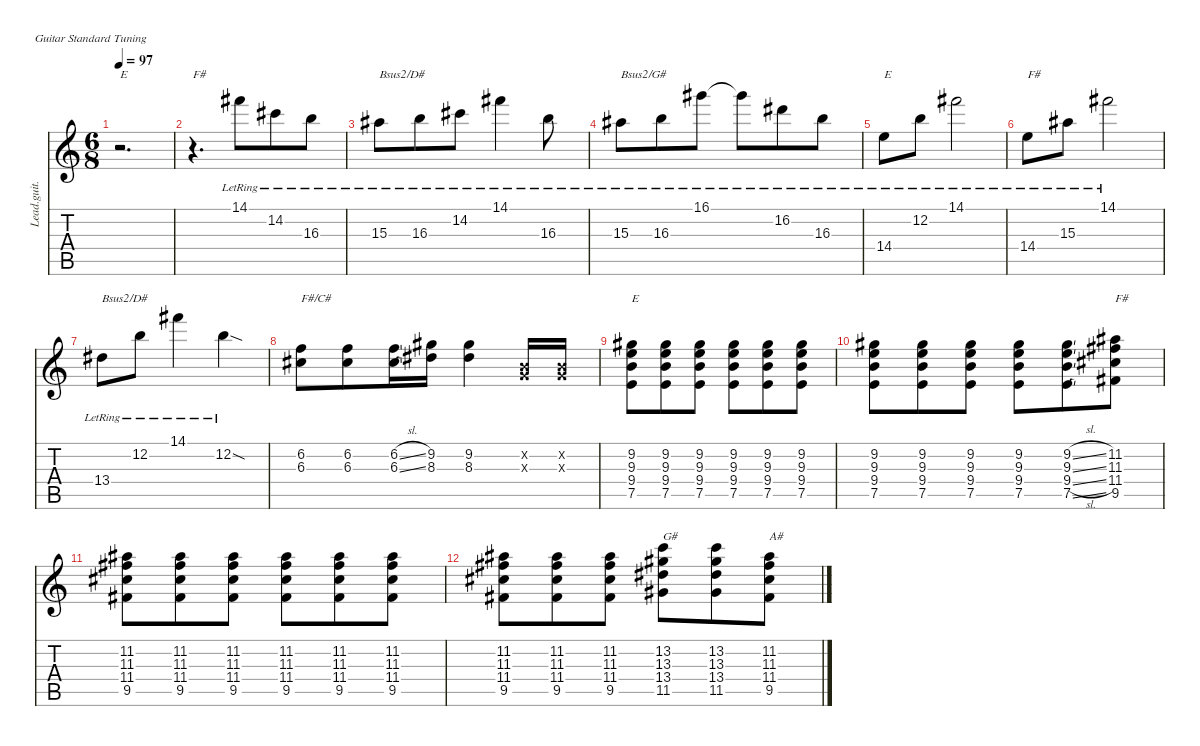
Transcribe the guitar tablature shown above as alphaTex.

\defaultSystemsLayout 4
\hideDynamics
\bracketExtendMode nobrackets
\track ("Lead Guitar" "Lead.guit.") {instrument electricguitarclean}
\staff {score tabs}
\tuning (E4 B3 G3 D3 A2 E2)
\ts (6 8)
\tempo 97
\clef g2
\ks c
r.2{d txt "E" dy mf beam Down} |
r.4{d txt "F#" beam Down} 14.1{lr acc #}.8{beam Down} 14.2{lr acc #}.8{beam Down} 16.3{lr}.8{beam Down} |
15.3{lr acc #}.8{txt "Bsus2/D#" beam Down} 16.3{lr}.8{beam Down} 14.2{lr acc #}.8{beam Down} 14.1{lr acc #}.4{beam Down} 16.3{lr}.8{beam Down} |
15.3{lr acc #}.8{txt "Bsus2/G#" beam Down} 16.3{lr}.8{beam Down} 16.1{lr acc #}.8{beam Down} 16.1{lr t acc #}.8{beam Down} 16.2{lr acc #}.8{beam Down} 16.3{lr}.8{beam Down} |
14.4{lr}.8{txt "E" beam Down} 12.2{lr}.8{beam Down} 14.1{lr acc #}.2{beam Down} |
14.4{lr}.8{txt "F#" beam Down} 15.3{lr acc #}.8{beam Down} 14.1{lr acc #}.2{beam Down} |
13.4{lr acc #}.8{txt "Bsus2/D#" beam Down} 12.2{lr}.8{beam Down} 14.1{lr acc #}.4{beam Down} 12.2{sod lr}.4{beam Down} |
(6.2 6.3{acc #}).8{txt "F#/C#" beam Down} (6.3{acc #} 6.2).8{beam Down} (6.2{sl} 6.3{sl acc #}).16{beam Down} (9.2{acc #} 8.3{acc #}).16{beam Down} (9.2{acc #} 8.3{acc #}).4{beam Down} (0.3{x} 0.2{x}).16{beam Up} (0.3{x} 0.2{x}).16{beam Up} |
(9.2{acc #} 9.3 9.4 7.5).8{txt "E" beam Down} (9.2{acc #} 9.3 9.4 7.5).8{beam Down} (9.2{acc #} 9.3 9.4 7.5).8{beam Down} (9.2{acc #} 9.3 9.4 7.5).8{beam Down} (9.2{acc #} 9.3 9.4 7.5).8{beam Down} (9.2{acc #} 9.3 9.4 7.5).8{beam Down} |
(9.2{acc #} 9.3 9.4 7.5).8{beam Down} (9.2{acc #} 9.3 9.4 7.5).8{beam Down} (9.2{acc #} 9.3 9.4 7.5).8{beam Down} (9.2{acc #} 9.3 9.4 7.5).8{beam Down} (9.2{sl acc #} 9.3{sl} 9.4{sl} 7.5{sl}).8{beam Down} (11.2{acc #} 11.3{acc #} 11.4{acc #} 9.5{acc #}).8{txt "F#" beam Down} |
(11.2{acc #} 11.3{acc #} 11.4{acc #} 9.5{acc #}).8{beam Down} (11.2{acc #} 11.3{acc #} 11.4{acc #} 9.5{acc #}).8{beam Down} (11.2{acc #} 11.3{acc #} 11.4{acc #} 9.5{acc #}).8{beam Down} (11.2{acc #} 11.3{acc #} 11.4{acc #} 9.5{acc #}).8{beam Down} (11.2{acc #} 11.3{acc #} 11.4{acc #} 9.5{acc #}).8{beam Down} (11.2{acc #} 11.3{acc #} 11.4{acc #} 9.5{acc #}).8{beam Down} |
(11.2{acc #} 11.3{acc #} 11.4{acc #} 9.5{acc #}).8{beam Down} (11.2{acc #} 11.3{acc #} 11.4{acc #} 9.5{acc #}).8{beam Down} (11.2{acc #} 11.3{acc #} 11.4{acc #} 9.5{acc #}).8{beam Down} (11.5{acc #} 13.4{acc #} 13.3{acc #} 13.2).8{txt "G#" beam Down} (11.5{acc #} 13.4{acc #} 13.3{acc #} 13.2).8{beam Down} (11.2{acc #} 11.3{acc #} 11.4{acc #} 9.5{acc #}).8{txt "A#" beam Down}
